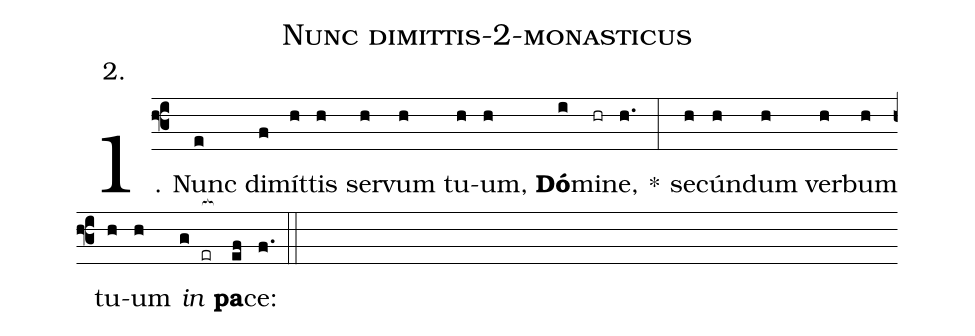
name: Nunc dimittis-2-monasticus;
annotation: 2.;
%%
(f3)1. Nunc(e) di(f)mít(h)tis(h) ser(h)vum(h) tu(h)um,(h) <b>Dó</b>(i)mi(hr)ne,(h.) *(:) se(h)cún(h)dum(h) ver(h)bum(h) tu(h)um(h) <i>in</i>(g er[ocb:1{]) <b>pa</b>(ef[ocb:0}])ce:(f.) (::)
